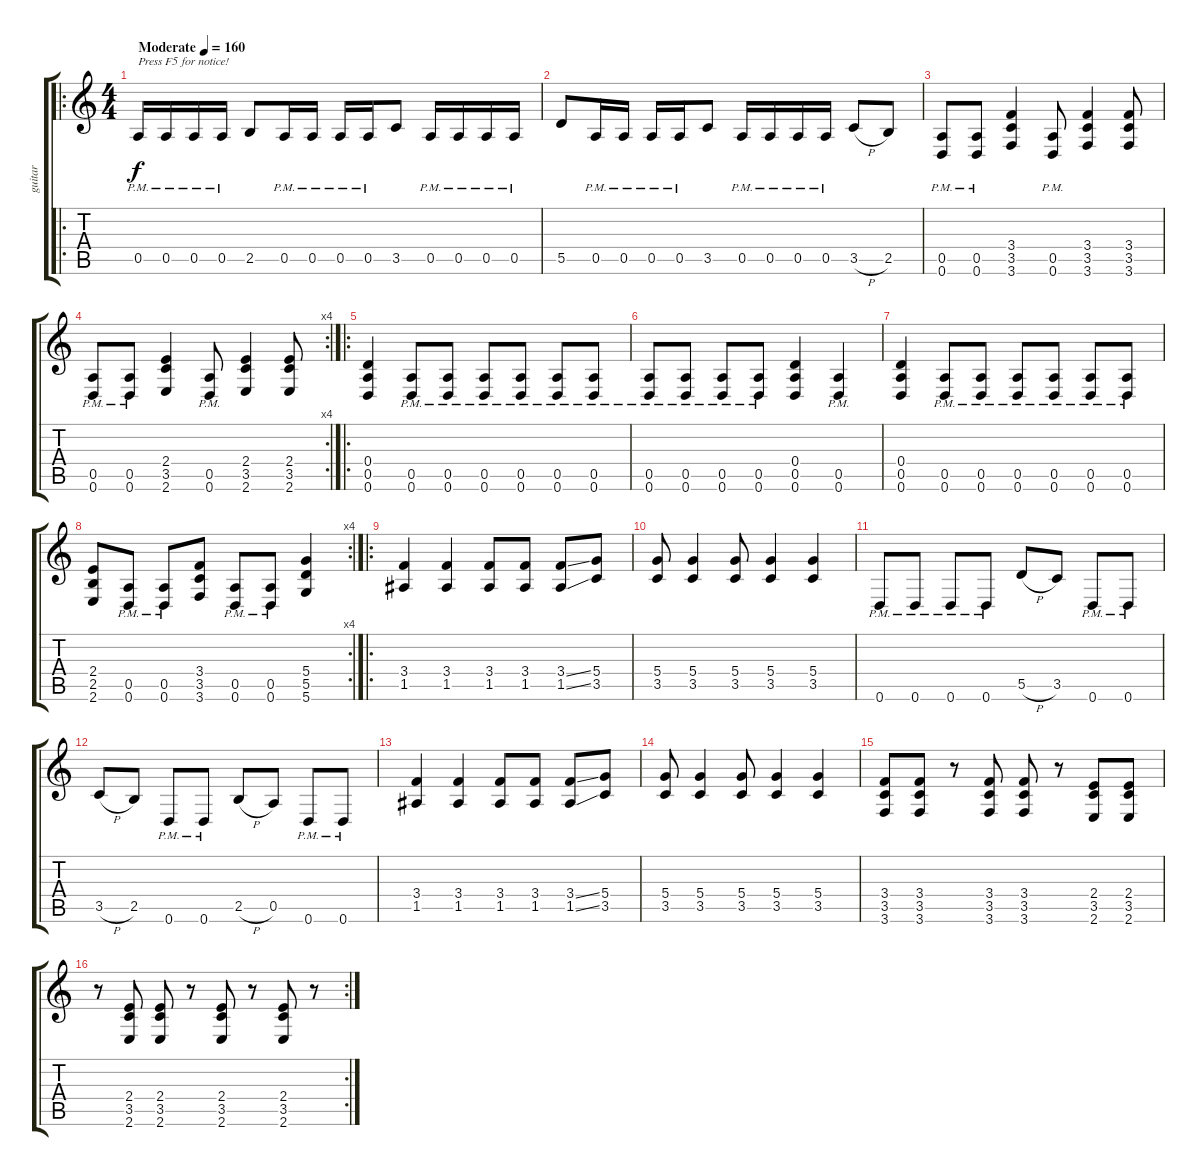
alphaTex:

\track ("guitar" "guitar") {instrument distortionguitar}
\staff {score tabs}
\tuning (E4 B3 G3 D3 A2 D2) {hide}
\ro
\ts (4 4)
\tempo (160 "Moderate")
\clef g2
\ks c
0.5{pm}.16{txt "Press F5 for notice!" dy f instrument distortionguitar} 0.5{pm}.16 0.5{pm}.16 0.5{pm}.16 2.5.8 0.5{pm}.16 0.5{pm}.16 0.5{pm}.16 0.5{pm}.16 3.5.8 0.5{pm}.16 0.5{pm}.16 0.5{pm}.16 0.5{pm}.16 |
5.5.8 0.5{pm}.16 0.5{pm}.16 0.5{pm}.16 0.5{pm}.16 3.5.8 0.5{pm}.16 0.5{pm}.16 0.5{pm}.16 0.5{pm}.16 3.5{h}.8 2.5.8 |
(0.5{pm} 0.6{pm}).8 (0.5{pm} 0.6{pm}).8 (3.4 3.5 3.6).4 (0.5 0.6{pm}).8 (3.4 3.5 3.6).4 (3.4 3.5 3.6).8 |
\rc 4
(0.5{pm} 0.6{pm}).8 (0.5{pm} 0.6{pm}).8 (2.4 3.5 2.6).4 (0.5 0.6{pm}).8 (2.4 3.5 2.6).4 (2.4 3.5 2.6).8 |
\ro
(0.4 0.5 0.6).4 (0.5{pm} 0.6{pm}).8 (0.5{pm} 0.6{pm}).8 (0.5{pm} 0.6{pm}).8 (0.5{pm} 0.6{pm}).8 (0.5{pm} 0.6{pm}).8 (0.5{pm} 0.6{pm}).8 |
(0.5{pm} 0.6{pm}).8 (0.5{pm} 0.6{pm}).8 (0.5{pm} 0.6{pm}).8 (0.5{pm} 0.6{pm}).8 (0.4 0.5 0.6).4 (0.5{pm} 0.6).4 |
(0.4 0.5 0.6).4 (0.5{pm} 0.6{pm}).8 (0.5{pm} 0.6{pm}).8 (0.5{pm} 0.6{pm}).8 (0.5{pm} 0.6{pm}).8 (0.5{pm} 0.6{pm}).8 (0.5{pm} 0.6{pm}).8 |
\rc 4
(2.4 2.5 2.6).8 (0.5{pm} 0.6{pm}).8 (0.5{pm} 0.6{pm}).8 (3.4 3.5 3.6).8 (0.5{pm} 0.6{pm}).8 (0.5{pm} 0.6{pm}).8 (5.4 5.5 5.6).4 |
\ro
(3.4 1.5).4 (3.4 1.5).4 (3.4 1.5).8 (3.4 1.5).8 (3.4{ss} 1.5{ss}).8 (5.4 3.5).8 |
(5.4 3.5).8 (5.4 3.5).4 (5.4 3.5).8 (5.4 3.5).4 (5.4 3.5).4 |
0.6{pm}.8 0.6{pm}.8 0.6{pm}.8 0.6{pm}.8 5.5{h}.8 3.5.8 0.6{pm}.8 0.6{pm}.8 |
3.5{h}.8 2.5.8 0.6{pm}.8 0.6{pm}.8 2.5{h}.8 0.5.8 0.6{pm}.8 0.6{pm}.8 |
(3.4 1.5).4 (3.4 1.5).4 (3.4 1.5).8 (3.4 1.5).8 (3.4{ss} 1.5{ss}).8 (5.4 3.5).8 |
(5.4 3.5).8 (5.4 3.5).4 (5.4 3.5).8 (5.4 3.5).4 (5.4 3.5).4 |
(3.4 3.5 3.6).8 (3.4 3.5 3.6).8 r.8 (3.4 3.5 3.6).8 (3.4 3.5 3.6).8 r.8 (2.4 3.5 2.6).8 (2.4 3.5 2.6).8 |
\rc 2
r.8 (2.4 3.5 2.6).8 (2.4 3.5 2.6).8 r.8 (2.4 3.5 2.6).8 r.8 (2.4 3.5 2.6).8 r.8
